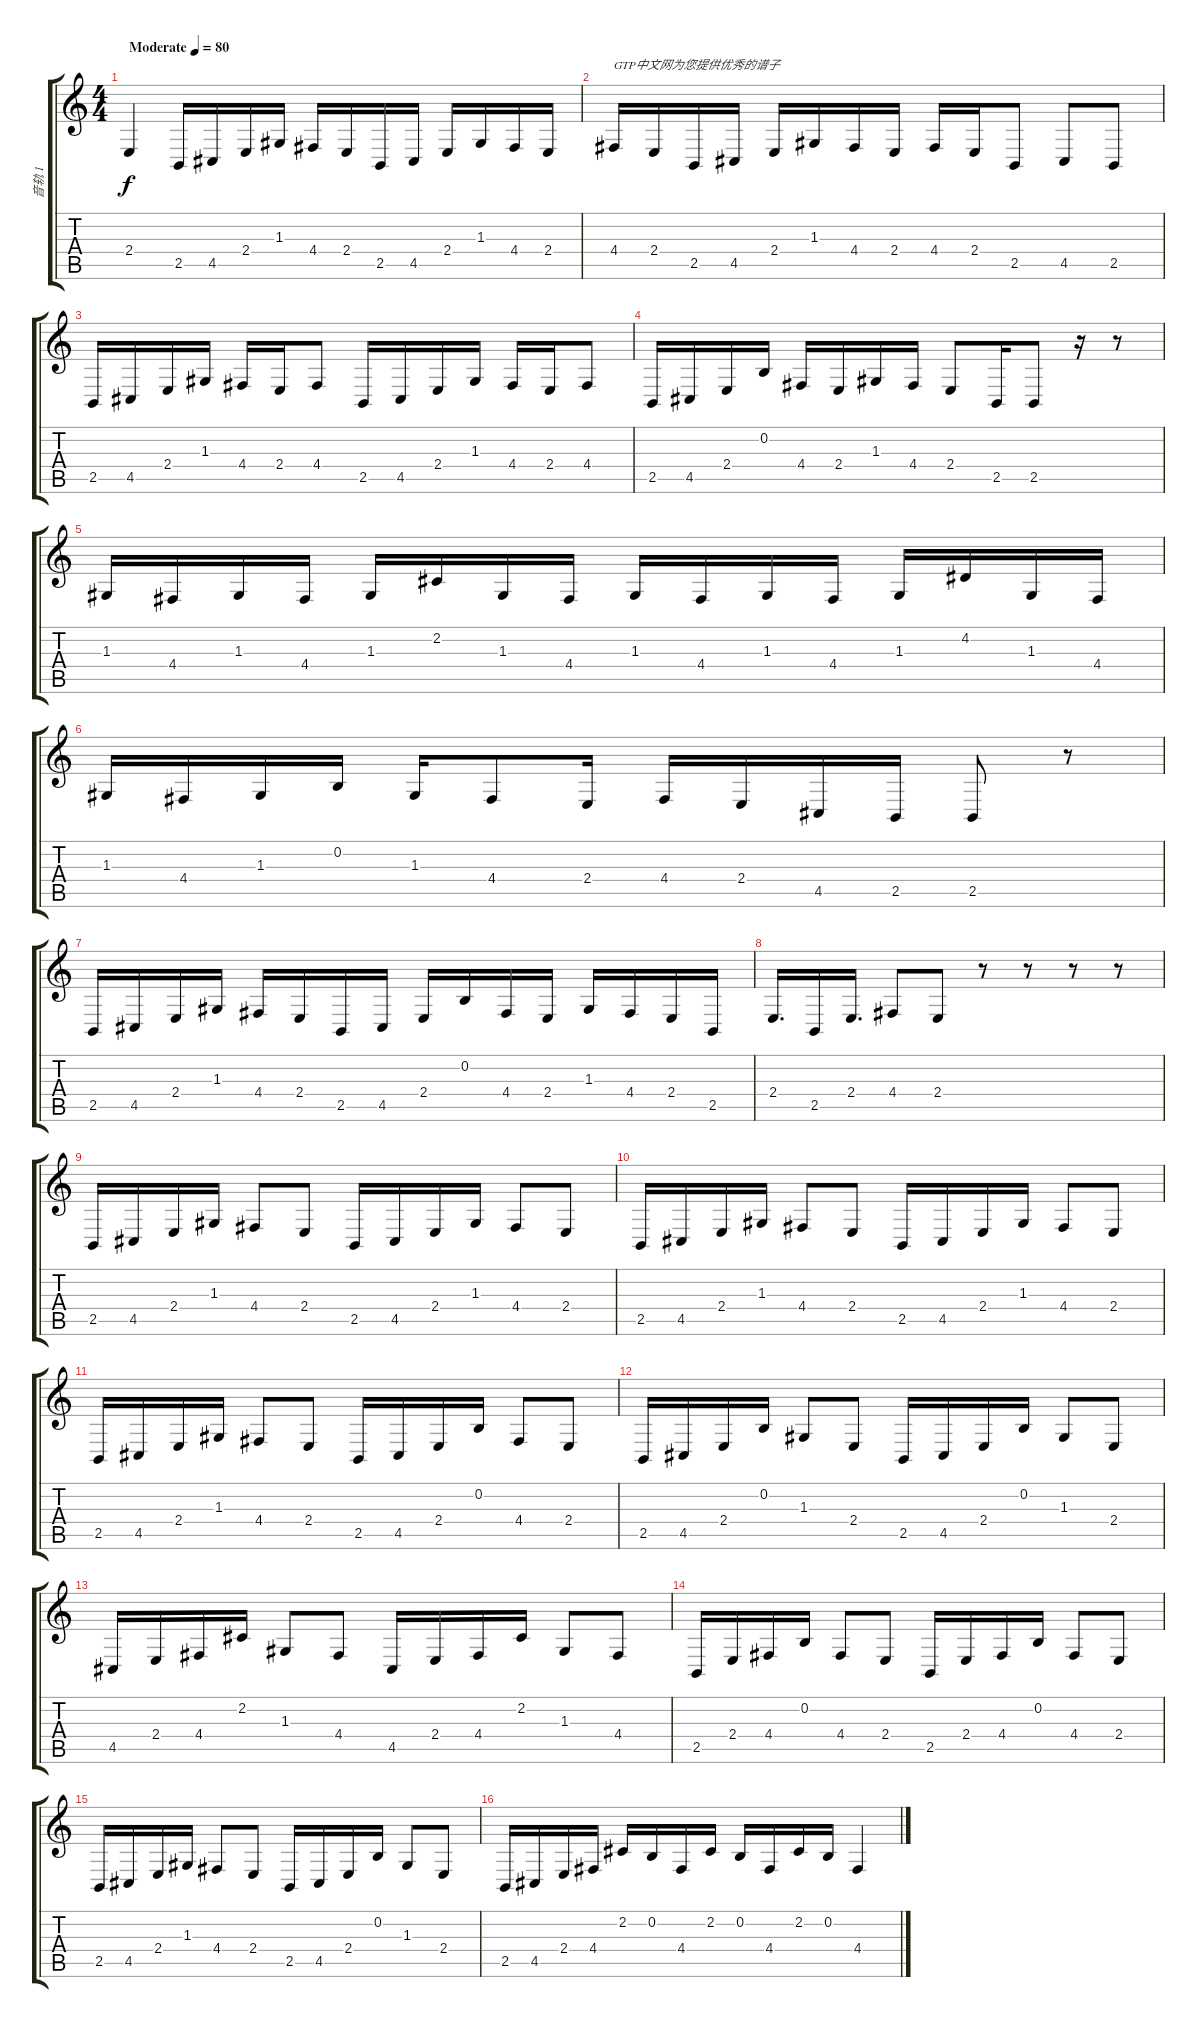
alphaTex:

\track ("音轨 1" "音轨 1") {instrument acousticgrandpiano}
\staff {score tabs}
\tuning (E4 B3 G3 D3 A2 E2) {hide}
\ts (4 4)
\tempo (80 "Moderate")
\clef g2
\ks c
2.4.4{dy f instrument acousticgrandpiano} 2.5.16 4.5.16 2.4.16 1.3.16 4.4.16 2.4.16 2.5.16 4.5.16 2.4.16 1.3.16 4.4.16 2.4.16 |
4.4.16{txt "GTP中文网为您提供优秀的谱子"} 2.4.16 2.5.16 4.5.16 2.4.16 1.3.16 4.4.16 2.4.16 4.4.16 2.4.16 2.5.8 4.5.8 2.5.8 |
2.5.16 4.5.16 2.4.16 1.3.16 4.4.16 2.4.16 4.4.8 2.5.16 4.5.16 2.4.16 1.3.16 4.4.16 2.4.16 4.4.8 |
2.5.16 4.5.16 2.4.16 0.2.16 4.4.16 2.4.16 1.3.16 4.4.16 2.4.8 2.5.16 2.5.8 r.16 r.8 |
1.3.16 4.4.16 1.3.16 4.4.16 1.3.16 2.2.16 1.3.16 4.4.16 1.3.16 4.4.16 1.3.16 4.4.16 1.3.16 4.2.16 1.3.16 4.4.16 |
1.3.16 4.4.16 1.3.16 0.2.16 1.3.16 4.4.8 2.4.16 4.4.16 2.4.16 4.5.16 2.5.16 2.5.8 r.8 |
2.5.16 4.5.16 2.4.16 1.3.16 4.4.16 2.4.16 2.5.16 4.5.16 2.4.16 0.2.16 4.4.16 2.4.16 1.3.16 4.4.16 2.4.16 2.5.16 |
2.4.16{d} 2.5.16 2.4.16{d} 4.4.8 2.4.8 r.8 r.8 r.8 r.8 |
2.5.16 4.5.16 2.4.16 1.3.16 4.4.8 2.4.8 2.5.16 4.5.16 2.4.16 1.3.16 4.4.8 2.4.8 |
2.5.16 4.5.16 2.4.16 1.3.16 4.4.8 2.4.8 2.5.16 4.5.16 2.4.16 1.3.16 4.4.8 2.4.8 |
2.5.16 4.5.16 2.4.16 1.3.16 4.4.8 2.4.8 2.5.16 4.5.16 2.4.16 0.2.16 4.4.8 2.4.8 |
2.5.16 4.5.16 2.4.16 0.2.16 1.3.8 2.4.8 2.5.16 4.5.16 2.4.16 0.2.16 1.3.8 2.4.8 |
4.5.16 2.4.16 4.4.16 2.2.16 1.3.8 4.4.8 4.5.16 2.4.16 4.4.16 2.2.16 1.3.8 4.4.8 |
2.5.16 2.4.16 4.4.16 0.2.16 4.4.8 2.4.8 2.5.16 2.4.16 4.4.16 0.2.16 4.4.8 2.4.8 |
2.5.16 4.5.16 2.4.16 1.3.16 4.4.8 2.4.8 2.5.16 4.5.16 2.4.16 0.2.16 1.3.8 2.4.8 |
2.5.16 4.5.16 2.4.16 4.4.16 2.2.16 0.2.16 4.4.16 2.2.16 0.2.16 4.4.16 2.2.16 0.2.16 4.4.4
